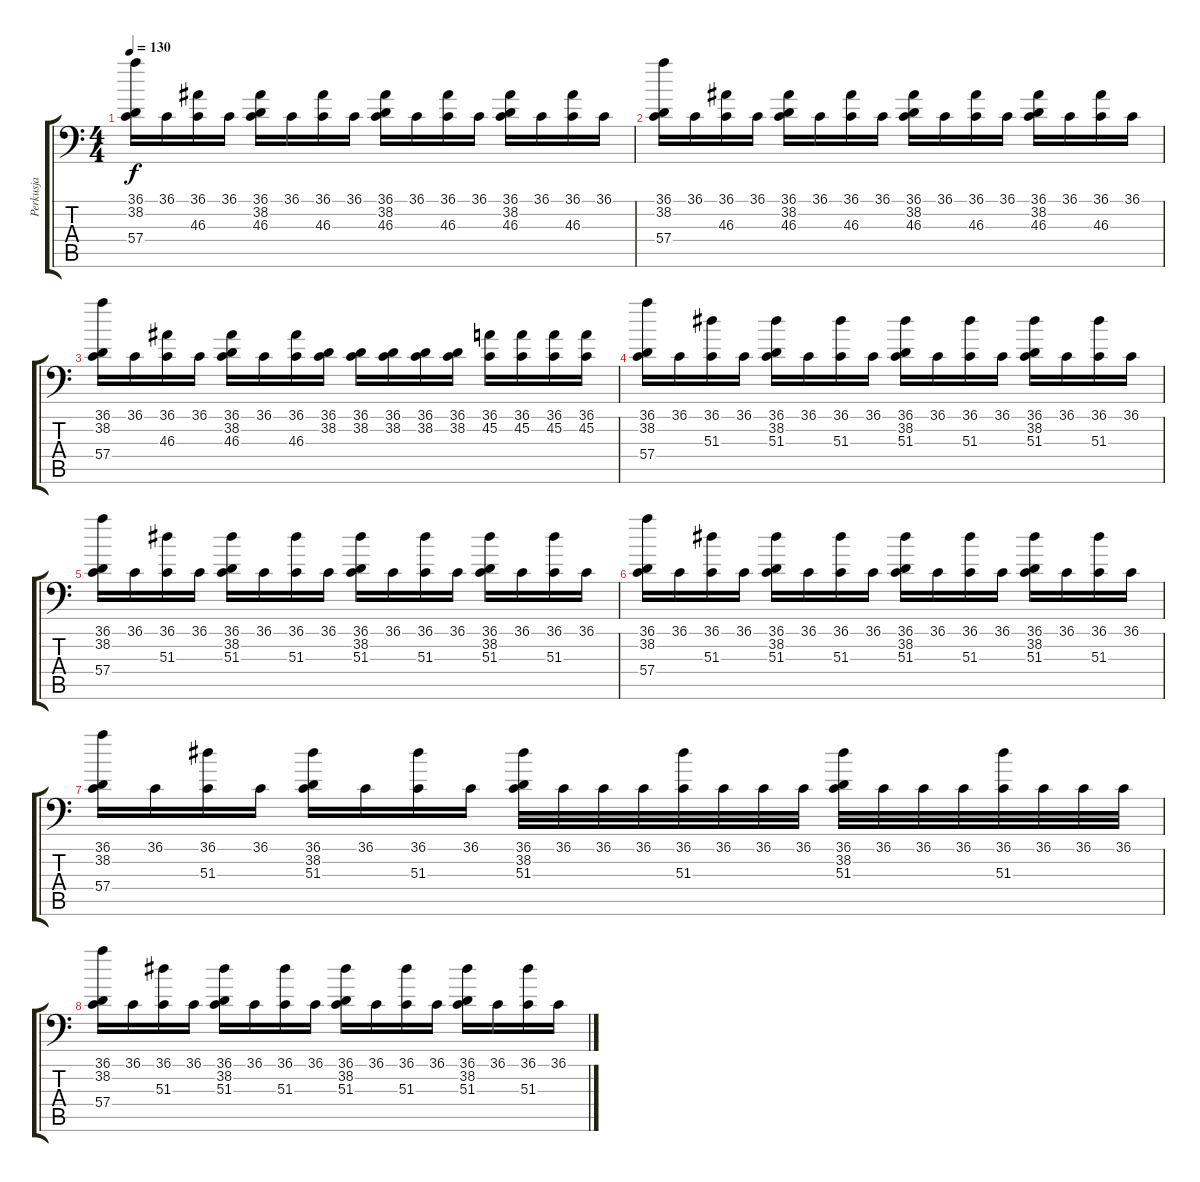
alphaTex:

\track ("Perkusja" "Perkusja") {instrument acousticgrandpiano}
\staff {score tabs}
\tuning (C-1 C-1 C-1 C-1 C-1 C-1) {hide}
\ts (4 4)
\tempo 130
\clef f4
\ks c
(36.1 38.2 57.4).16{dy f} 36.1.16 (36.1 46.3).16 36.1.16 (36.1 38.2 46.3).16 36.1.16 (36.1 46.3).16 36.1.16 (36.1 38.2 46.3).16 36.1.16 (36.1 46.3).16 36.1.16 (36.1 38.2 46.3).16 36.1.16 (36.1 46.3).16 36.1.16 |
(36.1 38.2 57.4).16 36.1.16 (36.1 46.3).16 36.1.16 (36.1 38.2 46.3).16 36.1.16 (36.1 46.3).16 36.1.16 (36.1 38.2 46.3).16 36.1.16 (36.1 46.3).16 36.1.16 (36.1 38.2 46.3).16 36.1.16 (36.1 46.3).16 36.1.16 |
(36.1 38.2 57.4).16 36.1.16 (36.1 46.3).16 36.1.16 (36.1 38.2 46.3).16 36.1.16 (36.1 46.3).16 (36.1 38.2).16 (36.1 38.2).16 (36.1 38.2).16 (36.1 38.2).16 (36.1 38.2).16 (36.1 45.2).16 (36.1 45.2).16 (36.1 45.2).16 (36.1 45.2).16 |
(36.1 38.2 57.4).16 36.1.16 (36.1 51.3).16 36.1.16 (36.1 38.2 51.3).16 36.1.16 (36.1 51.3).16 36.1.16 (36.1 38.2 51.3).16 36.1.16 (36.1 51.3).16 36.1.16 (36.1 38.2 51.3).16 36.1.16 (36.1 51.3).16 36.1.16 |
(36.1 38.2 57.4).16 36.1.16 (36.1 51.3).16 36.1.16 (36.1 38.2 51.3).16 36.1.16 (36.1 51.3).16 36.1.16 (36.1 38.2 51.3).16 36.1.16 (36.1 51.3).16 36.1.16 (36.1 38.2 51.3).16 36.1.16 (36.1 51.3).16 36.1.16 |
(36.1 38.2 57.4).16 36.1.16 (36.1 51.3).16 36.1.16 (36.1 38.2 51.3).16 36.1.16 (36.1 51.3).16 36.1.16 (36.1 38.2 51.3).16 36.1.16 (36.1 51.3).16 36.1.16 (36.1 38.2 51.3).16 36.1.16 (36.1 51.3).16 36.1.16 |
(36.1 38.2 57.4).16 36.1.16 (36.1 51.3).16 36.1.16 (36.1 38.2 51.3).16 36.1.16 (36.1 51.3).16 36.1.16 (36.1 38.2 51.3).32 36.1.32 36.1.32 36.1.32 (36.1 51.3).32 36.1.32 36.1.32 36.1.32 (36.1 38.2 51.3).32 36.1.32 36.1.32 36.1.32 (36.1 51.3).32 36.1.32 36.1.32 36.1.32 |
(36.1 38.2 57.4).16 36.1.16 (36.1 51.3).16 36.1.16 (36.1 38.2 51.3).16 36.1.16 (36.1 51.3).16 36.1.16 (36.1 38.2 51.3).16 36.1.16 (36.1 51.3).16 36.1.16 (36.1 38.2 51.3).16 36.1.16 (36.1 51.3).16 36.1.16
